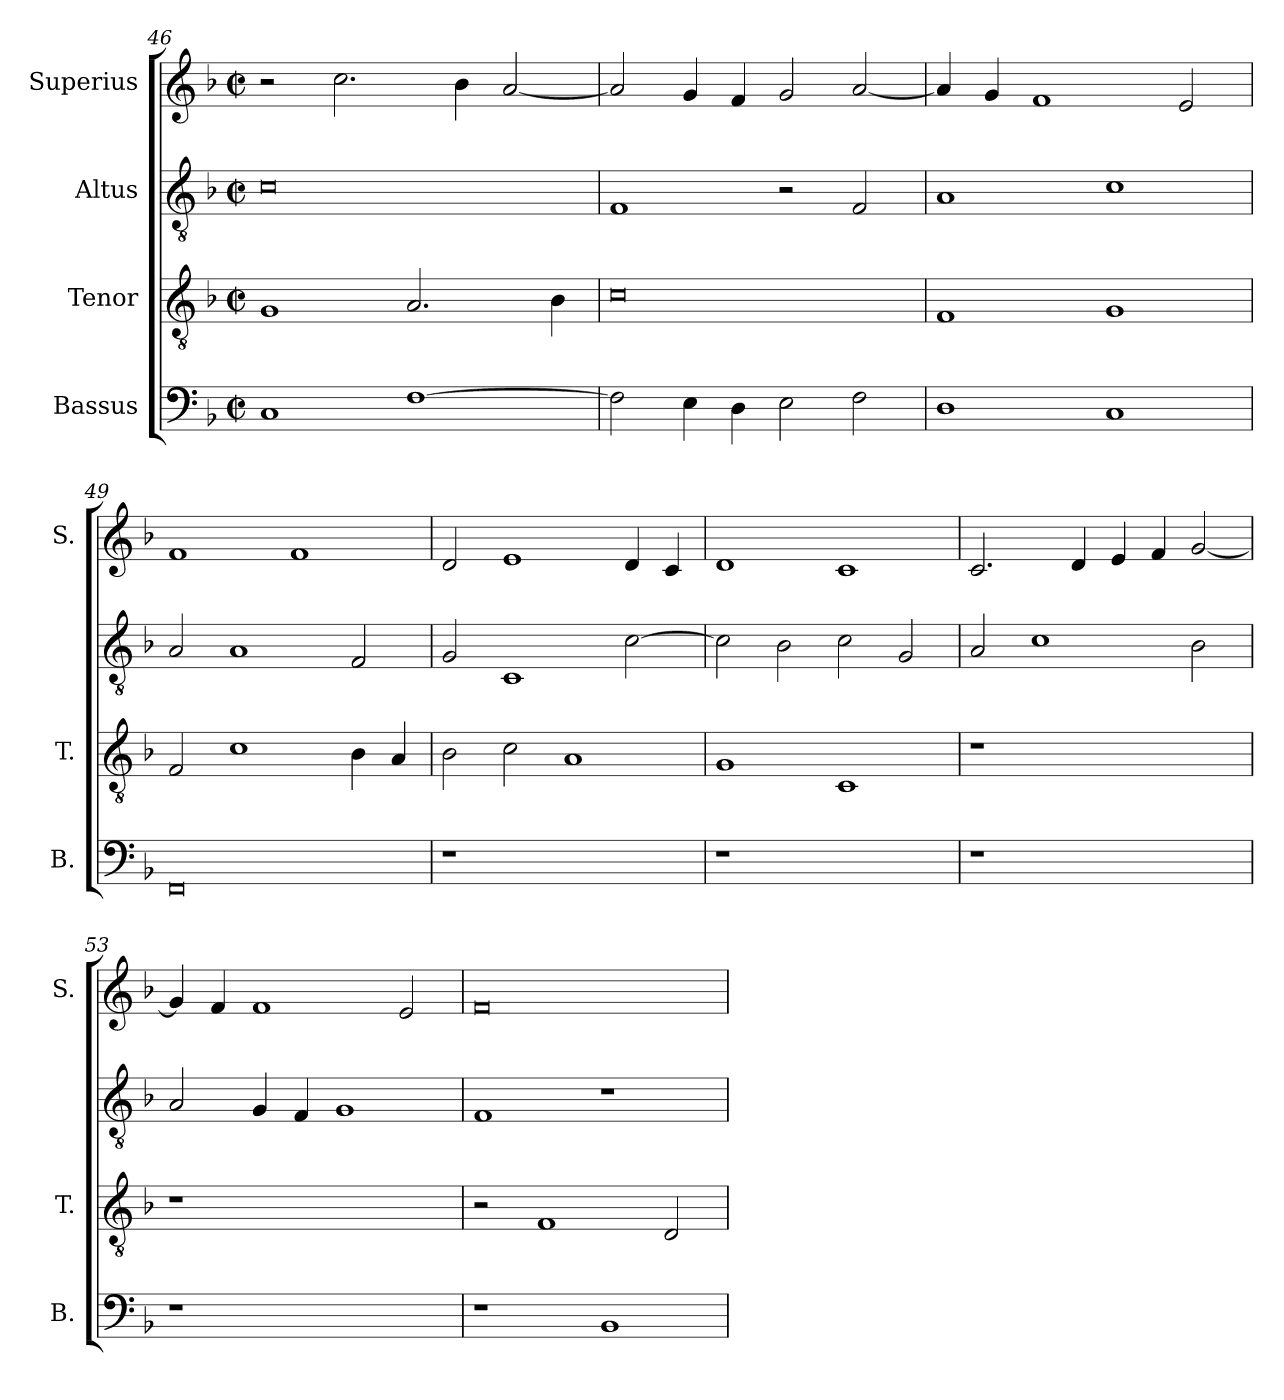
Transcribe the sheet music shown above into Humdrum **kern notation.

**kern	**kern	**kern	**kern
*part4	*part3	*part2	*part1
*staff4	*staff3	*staff2	*staff1
*I"Bassus	*I"Tenor	*I"Altus	*I"Superius
*I'B.	*I'T.	*	*I'S.
*clefF4	*clefGv2	*clefGv2	*clefG2
*	*ITrd7c12	*ITrd7c12	*
*k[b-]	*k[b-]	*k[b-]	*k[b-]
*F:	*F:	*F:	*F:
*M2/2	*M2/2	*M2/2	*M2/2
*met(c|)	*met(c|)	*met(c|)	*met(c|)
=46	=46	=46	=46
1Ci	1GGi	0Ci	2r
.	.	.	2.cci\
[>1Fi	2.AAi/	.	.
.	.	.	4b-i\
.	.	.	[<2ai/
.	4BB-i\	.	.
=47	=47	=47	=47
2Fi\]	0Ci	1FFi	2ai/]
4Ei\	.	.	4gi/
4Di\	.	.	4fi/
2Ei\	.	2r	2gi/
2Fi\	.	2FFi/	[<2ai/
=48	=48	=48	=48
1Di	1FFi	1AAi	4ai/]
.	.	.	4gi/
.	.	.	1fi
1Ci	1GGi	1Ci	.
.	.	.	2ei/
!!LO:PB:g=z
=49	=49	=49	=49
0FFi	2FFi/	2AAi/	1fi
.	1Ci	1AAi	.
.	.	.	1fi
.	4BB-i\	2FFi/	.
.	4AAi/	.	.
=50	=50	=50	=50
!LO:N:vis=1	!	!	!
1r	2BB-i\	2GGi/	2di/
.	2Ci\	1CCi	1ei
1ryy	1AAi	.	.
.	.	[>2Ci\	4di/
.	.	.	4ci/
=51	=51	=51	=51
!LO:N:vis=1	!	!	!
1r	1GGi	2Ci\]	1di
.	.	2BB-i\	.
1ryy	1CCi	2Ci\	1ci
.	.	2GGi/	.
=52	=52	=52	=52
!LO:N:vis=1	!LO:N:vis=1	!	!
1r	1r	2AAi/	2.ci/
.	.	1Ci	.
.	.	.	4di/
1ryy	1ryy	.	4ei/
.	.	.	4fi/
.	.	2BB-i\	[<2gi/
=53	=53	=53	=53
!LO:N:vis=1	!LO:N:vis=1	!	!
1r	1r	2AAi/	4gi/]
.	.	.	4fi/
.	.	4GGi/	1fi
.	.	4FFi/	.
1ryy	1ryy	1GGi	.
.	.	.	2ei/
!!LO:LB:g=z
=54	=54	=54	=54
1r	2r	1FFi	0fi
.	1FFi	.	.
1BB-i	.	1r	.
.	2DDi/	.	.
=	=	=	=
*-	*-	*-	*-
